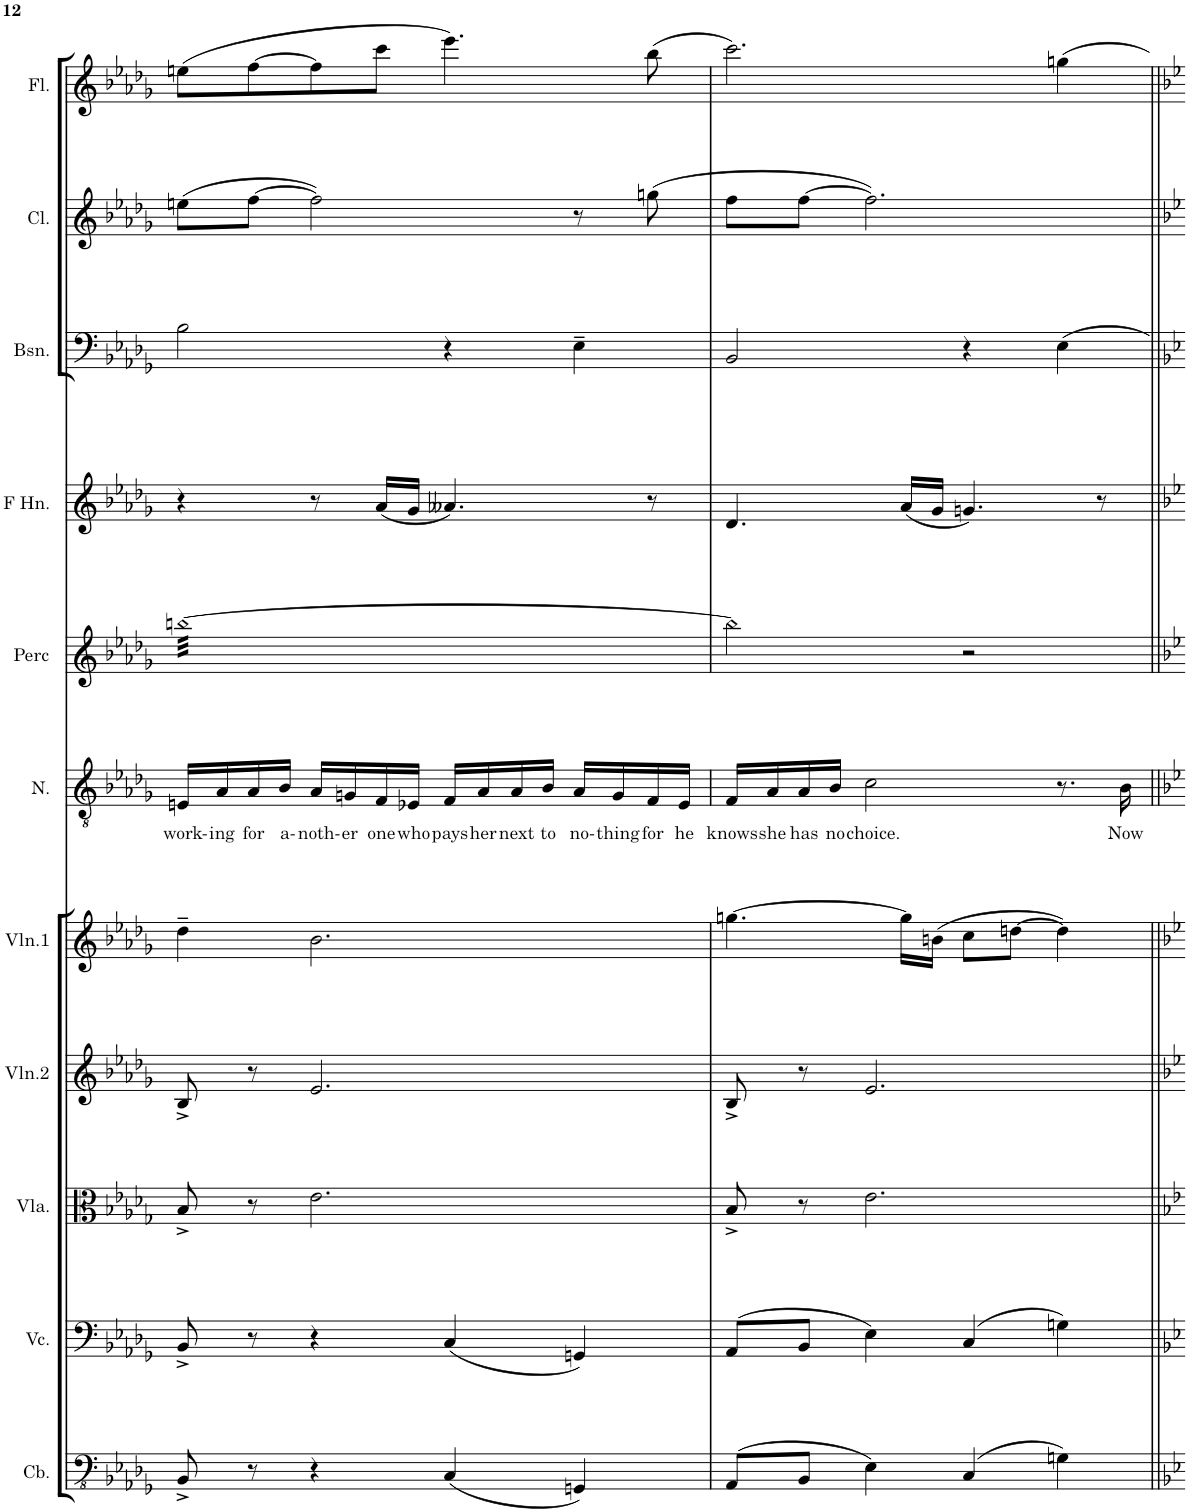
**kern	**kern	**kern	**kern	**kern	**kern	**text	**kern	**kern	**kern	**kern	**kern
*part11	*part10	*part9	*part8	*part7	*part6	*part6	*part5	*part4	*part3	*part2	*part1
*staff11	*staff10	*staff9	*staff8	*staff7	*staff6	*staff6	*staff5	*staff4	*staff3	*staff2	*staff1
*I"Contrabass	*I"Violoncello	*I"Viola	*I"Violin 2	*I"Violin 1	*I"Nelo	*	*I"Perc	*I"Horn in F	*I"Bassoon	*I"Bb Clarinet	*I"Flute
*I'Cb.	*I'Vc.	*I'Vla.	*I'Vln.2	*I'Vln.1	*I'N.	*	*I'Perc	*	*I'Bsn.	*I'Cl.	*I'Fl.
!!LO:PB:g=z
*clefFv4	*clefF4	*clefC3	*clefG2	*clefG2	*clefGv2	*	*clefG2	*clefG2	*clefF4	*clefG2	*clefG2
*ITrd7c12	*	*	*	*	*	*	*	*ITrd4c7	*	*ITrd1c2	*
*k[b-e-a-d-g-]	*k[b-e-a-d-g-]	*k[b-e-a-d-g-]	*k[b-e-a-d-g-]	*k[b-e-a-d-g-]	*k[b-e-a-d-g-]	*	*k[b-e-a-d-g-]	*k[b-e-a-d-g-]	*k[b-e-a-d-g-]	*k[b-e-a-d-g-]	*k[b-e-a-d-g-]
*M4/4	*M4/4	*M4/4	*M4/4	*M4/4	*M4/4	*	*M4/4	*M4/4	*M4/4	*M4/4	*M4/4
=54	=54	=54	=54	=54	=54	=54	=54	=54	=54	=54	=54
!	!	!	!	!	!	!LO:LY:b	!LO:N:head=open	!	!	!	!
*	*	*	*	*	*	*	*tremolo	*	*	*	*
8BBB-^/	8BB-^/	8B-^/	8B-^/	4dd-~\	16En/LL	work-	[32bbnLLL	4r	2B-\	(8een\L	(8een\L
.	.	.	.	.	.	.	32bbn	.	.	.	.
!	!	!	!	!	!	!LO:LY:b	!	!	!	!	!
.	.	.	.	.	16A-/	ing	32bbn	.	.	.	.
.	.	.	.	.	.	.	32bbn	.	.	.	.
!	!	!	!	!	!	!LO:LY:b	!	!	!	!	!
8r	8r	8r	8r	.	16A-/	for	32bbn	.	.	[8ff\J	[8ff\
.	.	.	.	.	.	.	32bbn	.	.	.	.
!	!	!	!	!	!	!LO:LY:b	!	!	!	!	!
.	.	.	.	.	16B-/JJ	a-	32bbn	.	.	.	.
.	.	.	.	.	.	.	32bbn	.	.	.	.
!	!	!	!	!	!	!LO:LY:b	!	!	!	!	!
4r	4r	2.e-\	2.e-/	2.b-\	16A-/LL	noth-	32bbn	8r	.	2ff\])	8ff\]
.	.	.	.	.	.	.	32bbn	.	.	.	.
!	!	!	!	!	!	!LO:LY:b	!	!	!	!	!
.	.	.	.	.	16Gn/	er	32bbn	.	.	.	.
.	.	.	.	.	.	.	32bbn	.	.	.	.
!	!	!	!	!	!	!LO:LY:b	!	!	!	!	!
.	.	.	.	.	16F/	one	32bbn	(16a-/LL	.	.	8ccc\J
.	.	.	.	.	.	.	32bbn	.	.	.	.
!	!	!	!	!	!	!LO:LY:b	!	!	!	!	!
.	.	.	.	.	16E-X/JJ	who	32bbn	16g-/JJ	.	.	.
.	.	.	.	.	.	.	32bbn	.	.	.	.
!	!	!	!	!	!	!LO:LY:b	!	!	!	!	!
(4CC/	(4C/	.	.	.	16F/LL	pays	32bbn	4.a--X/)	4r	.	4.eee-\)
.	.	.	.	.	.	.	32bbn	.	.	.	.
!	!	!	!	!	!	!LO:LY:b	!	!	!	!	!
.	.	.	.	.	16A-/	her	32bbn	.	.	.	.
.	.	.	.	.	.	.	32bbn	.	.	.	.
!	!	!	!	!	!	!LO:LY:b	!	!	!	!	!
.	.	.	.	.	16A-/	next	32bbn	.	.	.	.
.	.	.	.	.	.	.	32bbn	.	.	.	.
!	!	!	!	!	!	!LO:LY:b	!	!	!	!	!
.	.	.	.	.	16B-/JJ	to	32bbn	.	.	.	.
.	.	.	.	.	.	.	32bbn	.	.	.	.
!	!	!	!	!	!	!LO:LY:b	!	!	!	!	!
4GGGn/)	4GGn/)	.	.	.	16A-/LL	no-	32bbn	.	4E-~\	8r	.
.	.	.	.	.	.	.	32bbn	.	.	.	.
!	!	!	!	!	!	!LO:LY:b	!	!	!	!	!
.	.	.	.	.	16G/	thing	32bbn	.	.	.	.
.	.	.	.	.	.	.	32bbn	.	.	.	.
!	!	!	!	!	!	!LO:LY:b	!	!	!	!	!
.	.	.	.	.	16F/	for	32bbn	8r	.	(8ggn\	(8bb-\
.	.	.	.	.	.	.	32bbn	.	.	.	.
!	!	!	!	!	!	!LO:LY:b	!	!	!	!	!
.	.	.	.	.	16E-/JJ	he	32bbn	.	.	.	.
.	.	.	.	.	.	.	32bbnJJJ	.	.	.	.
*	*	*	*	*	*	*	*Xtremolo	*	*	*	*
=55	=55	=55	=55	=55	=55	=55	=55	=55	=55	=55	=55
!	!	!	!	!	!	!LO:LY:b	!LO:N:head=open	!	!	!	!
(8AAA-/L	(8AA-/L	8B-^/	8B-^/	[4.ggn\	16F/LL	knows	2bb\]	4.d-/	2BB-/	8ff\L	2.ccc\)
!	!	!	!	!	!	!LO:LY:b	!	!	!	!	!
.	.	.	.	.	16A-/	she	.	.	.	.	.
!	!	!	!	!	!	!LO:LY:b	!	!	!	!	!
8BBB-/J	8BB-/J	8r	8r	.	16A-/	has	.	.	.	[8ff\J	.
!	!	!	!	!	!	!LO:LY:b	!	!	!	!	!
.	.	.	.	.	16B-/JJ	no	.	.	.	.	.
!	!	!	!	!	!	!LO:LY:b	!	!	!	!	!
4EE-\)	4E-\)	2.e-\	2.e-/	.	2c\	choice.	.	.	.	2.ff\])	.
.	.	.	.	16gg\LL]	.	.	.	(16a-/LL	.	.	.
.	.	.	.	(16bn\JJ	.	.	.	16g-/JJ	.	.	.
(4CC/	(4C/	.	.	8cc\L	.	.	2r	4.gn/)	4r	.	.
.	.	.	.	[8ddn\J	.	.	.	.	.	.	.
4GGn\)	4Gn\)	.	.	4dd\])	8.r	.	.	.	4E-\	.	4ggn\
.	.	.	.	.	.	.	.	8r	.	.	.
!	!	!	!	!	!	!LO:LY:b	!	!	!	!	!
.	.	.	.	.	16B-\	Now	.	.	.	.	.
=||	=||	=||	=||	=||	=||	=||	=||	=||	=||	=||	=||
*-	*-	*-	*-	*-	*-	*-	*-	*-	*-	*-	*-
